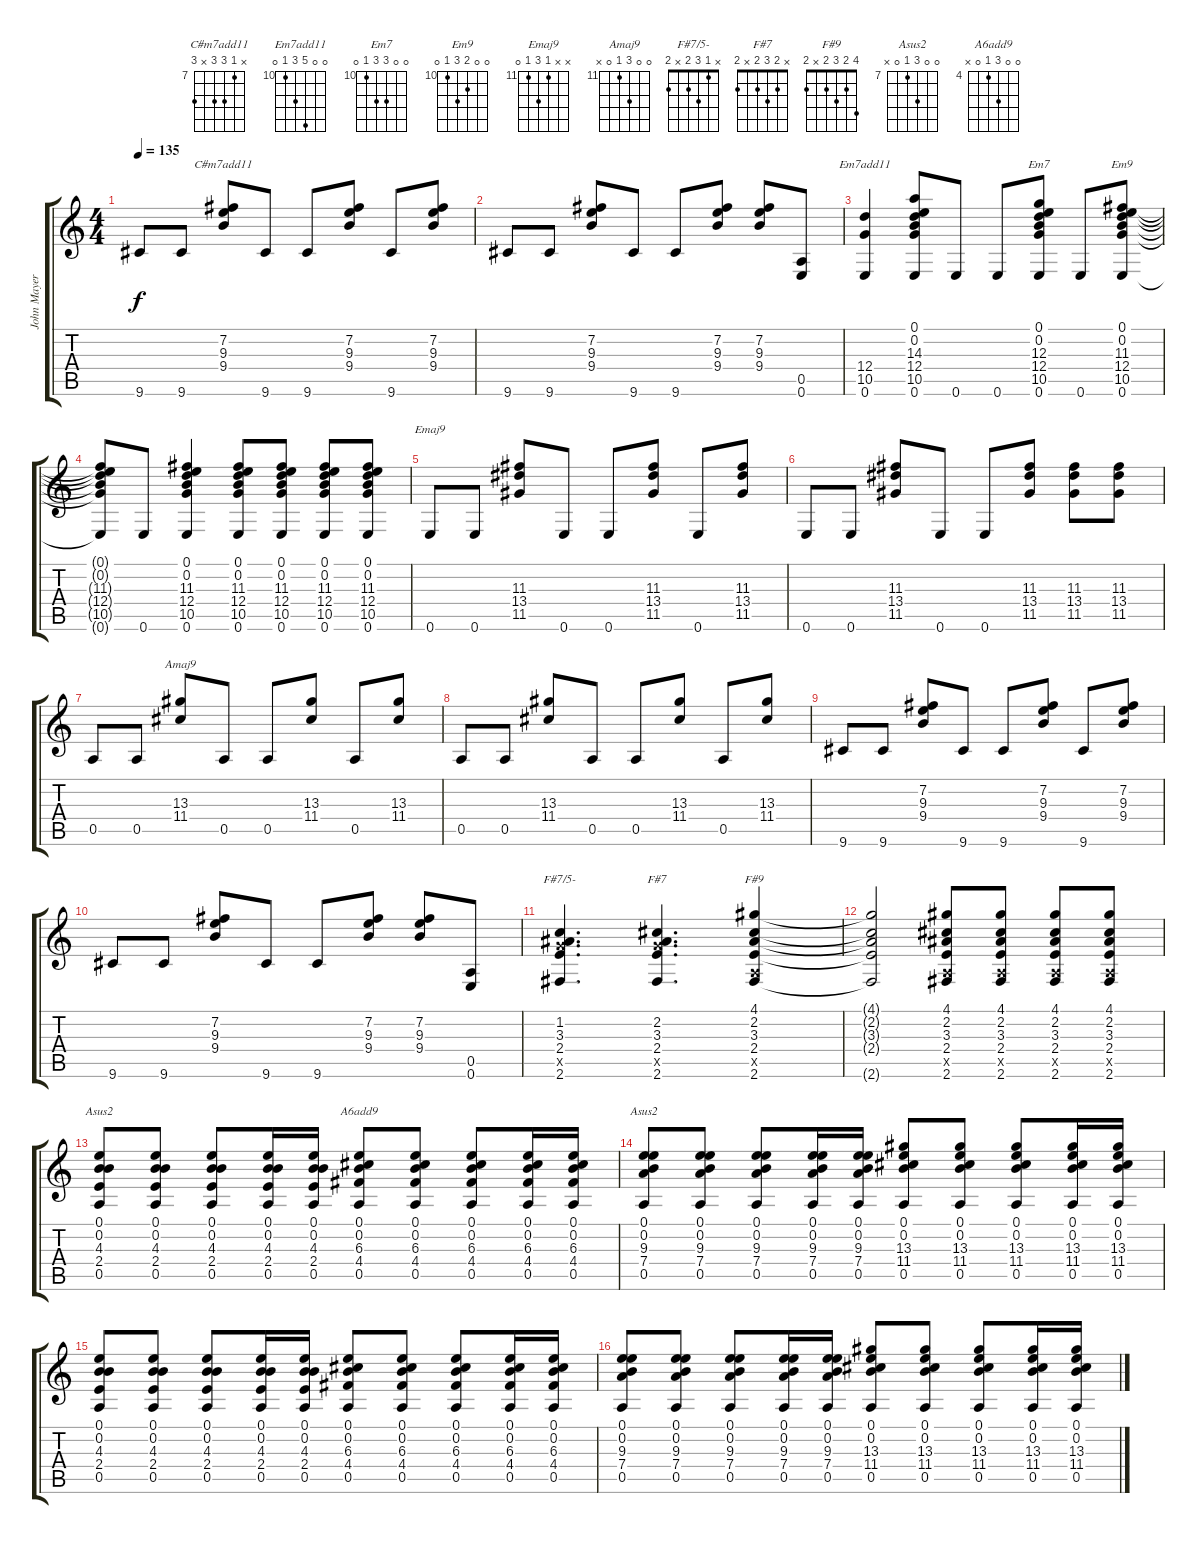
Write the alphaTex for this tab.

\track ("John Mayer" "John Mayer") {instrument acousticguitarsteel}
\staff {score tabs}
\tuning (E4 B3 G3 D3 A2 E2) {hide}
\chord ("C#m7add11" x 7 9 9 x 9) {firstfret 7}
\chord ("Em7add11" 0 0 14 12 10 0) {firstfret 10}
\chord ("Em7" 0 0 12 12 10 0) {firstfret 10}
\chord ("Em9" 0 0 11 12 10 0) {firstfret 10}
\chord ("Emaj9" x x 11 13 11 0) {firstfret 11}
\chord ("Amaj9" 0 0 13 11 0 x) {firstfret 11}
\chord ("F#7/5-" x 1 3 2 x 2)
\chord ("F#7" x 2 3 2 x 2)
\chord ("F#9" 4 2 3 2 x 2)
\chord ("Asus2" 0 0 4 2 0 x)
\chord ("A6add9" 0 0 6 4 0 x) {firstfret 4}
\chord ("Asus2" 0 0 9 7 0 x) {firstfret 7}
\ts (4 4)
\tempo 135
\clef g2
\ks c
9.6.8{dy f} 9.6.8 (7.2 9.3 9.4).8{ch "C#m7add11"} 9.6.8 9.6.8 (7.2 9.3 9.4).8 9.6.8 (7.2 9.3 9.4).8 |
9.6.8 9.6.8 (7.2 9.3 9.4).8 9.6.8 9.6.8 (7.2 9.3 9.4).8 (7.2 9.3 9.4).8 (0.5 0.6).8 |
(12.4 10.5 0.6).4{ch "Em7add11"} (0.1 0.2 14.3 12.4 10.5 0.6).8 0.6.8 0.6.8 (0.1 0.2 12.3 12.4 10.5 0.6).8{ch "Em7"} 0.6.8 (0.1 0.2 11.3 12.4 10.5 0.6).8{ch "Em9"} |
(0.1{t} 0.2{t} 11.3{t} 12.4{t} 10.5{t} 0.6{t}).8 0.6.8 (0.1 0.2 11.3 12.4 10.5 0.6).4 (0.1 0.2 11.3 12.4 10.5 0.6).8 (0.1 0.2 11.3 12.4 10.5 0.6).8 (0.1 0.2 11.3 12.4 10.5 0.6).8 (0.1 0.2 11.3 12.4 10.5 0.6).8 |
0.6.8{ch "Emaj9"} 0.6.8 (11.3 13.4 11.5).8 0.6.8 0.6.8 (11.3 13.4 11.5).8 0.6.8 (11.3 13.4 11.5).8 |
0.6.8 0.6.8 (11.3 13.4 11.5).8 0.6.8 0.6.8 (11.3 13.4 11.5).8 (11.3 13.4 11.5).8 (11.3 13.4 11.5).8 |
0.5.8 0.5.8 (13.3 11.4).8{ch "Amaj9"} 0.5.8 0.5.8 (13.3 11.4).8 0.5.8 (13.3 11.4).8 |
0.5.8 0.5.8 (13.3 11.4).8 0.5.8 0.5.8 (13.3 11.4).8 0.5.8 (13.3 11.4).8 |
9.6.8 9.6.8 (7.2 9.3 9.4).8 9.6.8 9.6.8 (7.2 9.3 9.4).8 9.6.8 (7.2 9.3 9.4).8 |
9.6.8 9.6.8 (7.2 9.3 9.4).8 9.6.8 9.6.8 (7.2 9.3 9.4).8 (7.2 9.3 9.4).8 (0.5 0.6).8 |
(1.2 3.3 2.4 10.5{x} 2.6).4{d ch "F#7/5-"} (2.2 3.3 2.4 10.5{x} 2.6).4{d ch "F#7"} (4.1 2.2 3.3 2.4 0.5{x} 2.6).4{ch "F#9"} |
(4.1{t} 2.2{t} 3.3{t} 2.4{t} 2.6{t}).2 (4.1 2.2 3.3 2.4 0.5{x} 2.6).8 (4.1 2.2 3.3 2.4 0.5{x} 2.6).8 (4.1 2.2 3.3 2.4 0.5{x} 2.6).8 (4.1 2.2 3.3 2.4 0.5{x} 2.6).8 |
(0.1 0.2 4.3 2.4 0.5).8{ch "Asus2"} (0.1 0.2 4.3 2.4 0.5).8 (0.1 0.2 4.3 2.4 0.5).8 (0.1 0.2 4.3 2.4 0.5).16 (0.1 0.2 4.3 2.4 0.5).16 (0.1 0.2 6.3 4.4 0.5).8{ch "A6add9"} (0.1 0.2 6.3 4.4 0.5).8 (0.1 0.2 6.3 4.4 0.5).8 (0.1 0.2 6.3 4.4 0.5).16 (0.1 0.2 6.3 4.4 0.5).16 |
(0.1 0.2 9.3 7.4 0.5).8{ch "Asus2"} (0.1 0.2 9.3 7.4 0.5).8 (0.1 0.2 9.3 7.4 0.5).8 (0.1 0.2 9.3 7.4 0.5).16 (0.1 0.2 9.3 7.4 0.5).16 (0.1 0.2 13.3 11.4 0.5).8 (0.1 0.2 13.3 11.4 0.5).8 (0.1 0.2 13.3 11.4 0.5).8 (0.1 0.2 13.3 11.4 0.5).16 (0.1 0.2 13.3 11.4 0.5).16 |
(0.1 0.2 4.3 2.4 0.5).8 (0.1 0.2 4.3 2.4 0.5).8 (0.1 0.2 4.3 2.4 0.5).8 (0.1 0.2 4.3 2.4 0.5).16 (0.1 0.2 4.3 2.4 0.5).16 (0.1 0.2 6.3 4.4 0.5).8 (0.1 0.2 6.3 4.4 0.5).8 (0.1 0.2 6.3 4.4 0.5).8 (0.1 0.2 6.3 4.4 0.5).16 (0.1 0.2 6.3 4.4 0.5).16 |
(0.1 0.2 9.3 7.4 0.5).8 (0.1 0.2 9.3 7.4 0.5).8 (0.1 0.2 9.3 7.4 0.5).8 (0.1 0.2 9.3 7.4 0.5).16 (0.1 0.2 9.3 7.4 0.5).16 (0.1 0.2 13.3 11.4 0.5).8 (0.1 0.2 13.3 11.4 0.5).8 (0.1 0.2 13.3 11.4 0.5).8 (0.1 0.2 13.3 11.4 0.5).16 (0.1 0.2 13.3 11.4 0.5).16
